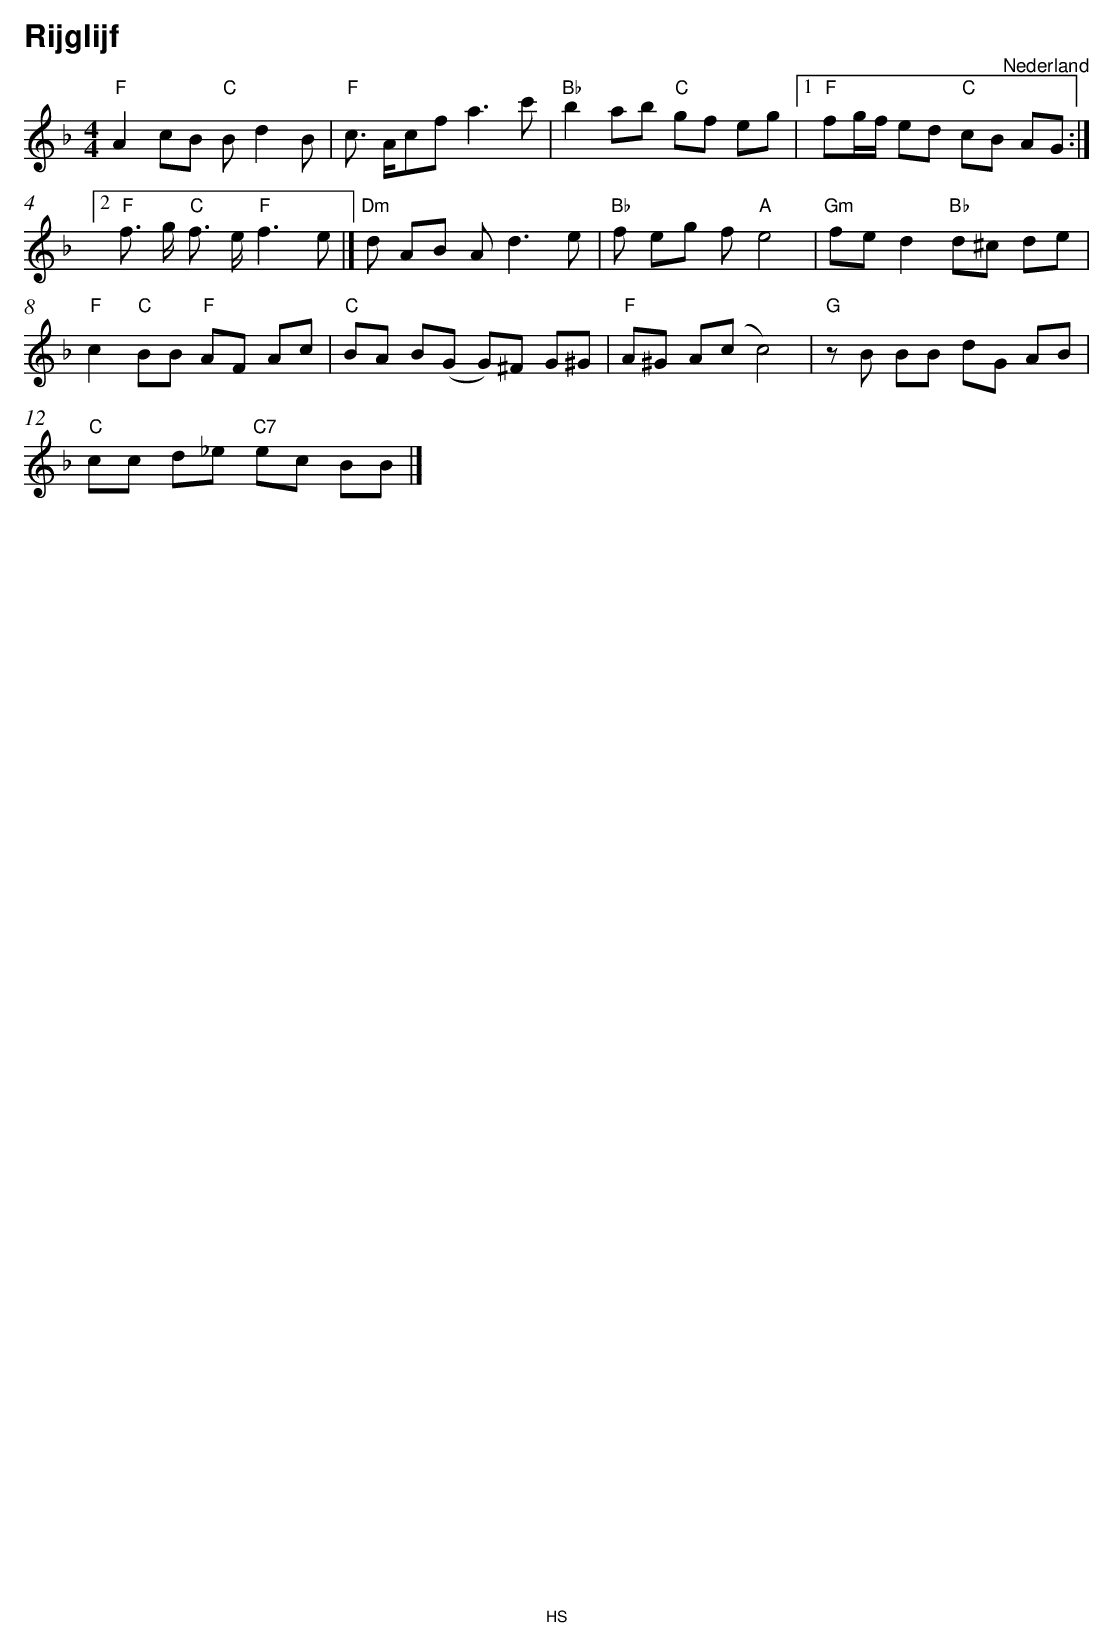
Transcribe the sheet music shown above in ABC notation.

X:1
T:Rijglijf
O:Nederland
M:4/4
L:1/8
Q:1/4=167
K:F
V:1
"F" A2 cB "C" Bd2 B|"F" c3/2 A/cf a3 c'|"Bb" b2 ab "C" gf eg |1 "F" fg/f/ ed "C" cB AG :|2
"F" f3/2 g/"C" f3/2 e/"F" f3 e|]"Dm" d AB Ad3 e|"Bb" f eg f"A" e4 |"Gm" fe d2 "Bb" d^c de |
"F" c2 "C" BB "F" AF Ac |"C" BA B(G G)^F G^G |"F" A^G A(c c4) |"G" zB BB dG AB |
"C" cc d_e "C7" ec BB |]
